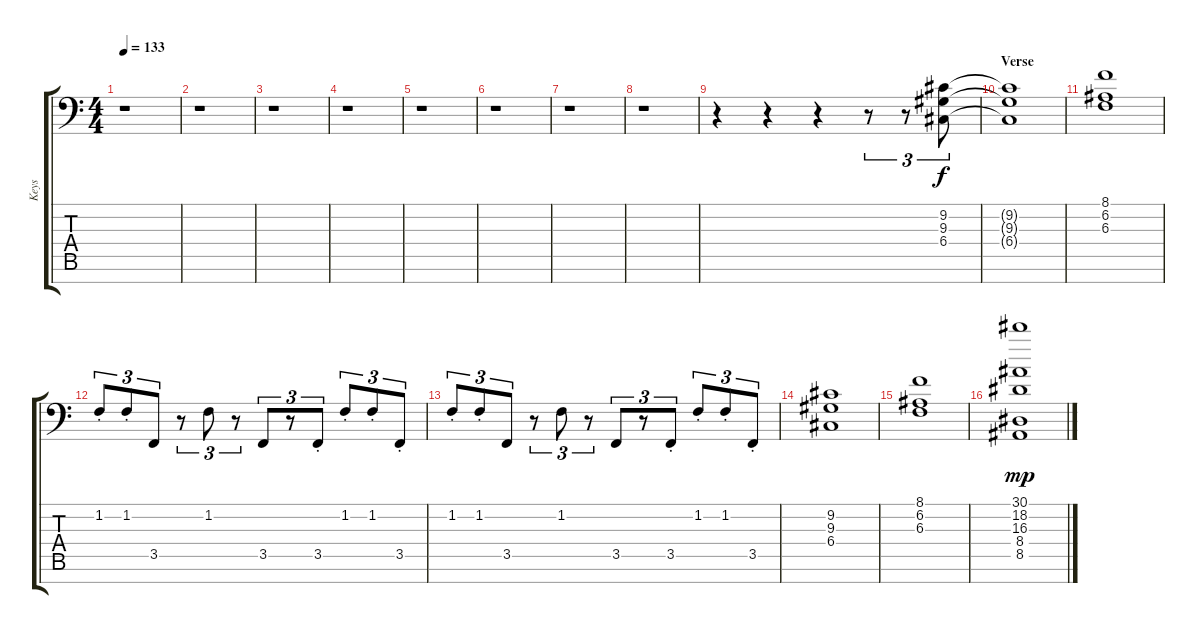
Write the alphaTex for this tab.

\track ("Keys" "Keys") {instrument rockorgan}
\staff {score tabs}
\tuning (A3 E3 B2 G2 D2 A1 E1) {hide}
\ts (4 4)
\tempo 133
\clef f4
\ks c
r.1{dy f} |
r.1 |
r.1 |
r.1 |
r.1 |
r.1 |
r.1 |
r.1 |
r.4 r.4 r.4 r.8{tu (3 2)} r.8{tu (3 2)} (9.2 9.3 6.4).8{tu (3 2)} |
\section ("" "Verse")
(9.2{t} 9.3{t} 6.4{t}).1 |
(8.1 6.2 6.3).1 |
1.2{st}.8{tu (3 2)} 1.2{st}.8{tu (3 2)} 3.5.8{tu (3 2)} r.8{tu (3 2)} 1.2.8{tu (3 2)} r.8{tu (3 2)} 3.5.8{tu (3 2)} r.8{tu (3 2)} 3.5{st}.8{tu (3 2)} 1.2{st}.8{tu (3 2)} 1.2{st}.8{tu (3 2)} 3.5{st}.8{tu (3 2)} |
1.2{st}.8{tu (3 2)} 1.2{st}.8{tu (3 2)} 3.5.8{tu (3 2)} r.8{tu (3 2)} 1.2.8{tu (3 2)} r.8{tu (3 2)} 3.5.8{tu (3 2)} r.8{tu (3 2)} 3.5{st}.8{tu (3 2)} 1.2{st}.8{tu (3 2)} 1.2{st}.8{tu (3 2)} 3.5{st}.8{tu (3 2)} |
(9.2 9.3 6.4).1 |
(8.1 6.2 6.3).1 |
(30.1 18.2 16.3 8.4 8.5).1{dy mp}
